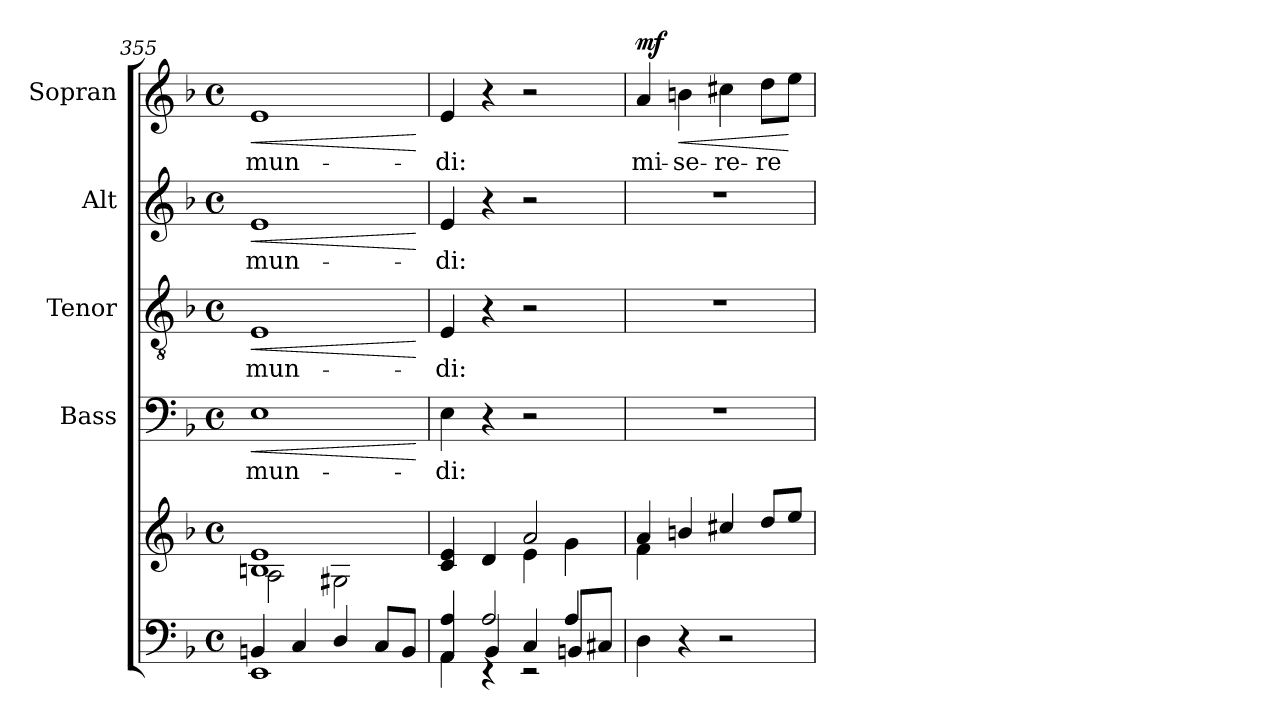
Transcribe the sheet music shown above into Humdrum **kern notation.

**kern	**kern	**kern	**text	**dynam	**kern	**text	**dynam	**kern	**text	**dynam	**kern	**text	**dynam
*part5	*part5	*part4	*part4	*part4	*part3	*part3	*part3	*part2	*part2	*part2	*part1	*part1	*part1
*staff6	*staff5	*staff4	*staff4	*staff4	*staff3	*staff3	*staff3	*staff2	*staff2	*staff2	*staff1	*staff1	*staff1
*	*	*I"Bass	*	*	*I"Tenor	*	*	*I"Alt	*	*	*I"Sopran	*	*
*	*	*I'B.	*	*	*I'T.	*	*	*I'A.	*	*	*I'S.	*	*
*clefF4	*clefG2	*clefF4	*	*	*clefGv2	*	*	*clefG2	*	*	*clefG2	*	*
*k[b-]	*k[b-]	*k[b-]	*	*	*k[b-]	*	*	*k[b-]	*	*	*k[b-]	*	*
*F:	*F:	*F:	*	*	*F:	*	*	*F:	*	*	*F:	*	*
*M4/4	*M4/4	*M4/4	*	*	*M4/4	*	*	*M4/4	*	*	*M4/4	*	*
*met(c)	*met(c)	*met(c)	*	*	*met(c)	*	*	*met(c)	*	*	*met(c)	*	*
=355	=355	=355	=355	=355	=355	=355	=355	=355	=355	=355	=355	=355	=355
*^	*^	*	*	*	*	*	*	*	*	*	*	*	*
!	!	!	!	!	!LO:LY:b	!LO:HP:b	!	!	!	!	!	!	!	!	!
!	!	!	!	!	!	!LO:HP:n=1:b	!	!LO:LY:b	!LO:HP:b	!	!	!	!	!	!
!	!	!	!	!	!	!	!	!	!LO:HP:n=1:b	!	!LO:LY:b	!LO:HP:b	!	!	!
!	!	!	!	!	!	!	!	!	!	!	!	!LO:HP:n=1:b	!	!LO:LY:b	!LO:HP:b
!	!	!	!	!	!	!	!	!	!	!	!	!	!	!	!LO:HP:n=1:b
4BBn/	1EE	1Bn 1e	2A\	1E	mun-	< >	1E	mun-	< >	1e	mun-	< >	1e	mun-	< >
4C/	.	.	.	.	.	.	.	.	.	.	.	.	.	.	.
4D/	.	.	2G#X\	.	.	.	.	.	.	.	.	.	.	.	.
8C/L	.	.	.	.	.	.	.	.	.	.	.	.	.	.	.
8BB/J	.	.	.	.	.	.	.	.	.	.	.	.	.	.	.
*v	*v	*	*	*	*	*	*	*	*	*	*	*	*	*	*
*	*v	*v	*	*	*	*	*	*	*	*	*	*	*	*
.	.	.	.	[	.	.	[	.	.	[	.	.	[
=356	=356	=356	=356	=356	=356	=356	=356	=356	=356	=356	=356	=356	=356
*^	*^	*	*	*	*	*	*	*	*	*	*	*	*
*	*^	*	*	*	*	*	*	*	*	*	*	*	*	*	*
!	!	!	!	!	!	!LO:LY:b	!	!	!LO:LY:b	!	!	!LO:LY:b	!	!	!LO:LY:b	!
4A/	4AA\	4AA/	4c/ 4e/	2ryy	4E\	-di:	.	4E/	-di:	.	4e/	-di:	.	4e/	-di:	.
2A/	4rEE	4BB-/	4d/	.	4r	.	]	4r	.	]	4r	.	]	4r	.	]
.	2rEE	4C/	2a/	4e\	2r	.	.	2r	.	.	2r	.	.	2r	.	.
4A/	.	8BBn/L	.	4g\	.	.	.	.	.	.	.	.	.	.	.	.
.	.	8C#X/J	.	.	.	.	.	.	.	.	.	.	.	.	.	.
=357	=357	=357	=357	=357	=357	=357	=357	=357	=357	=357	=357	=357	=357	=357	=357	=357
!	!	!	!	!	!	!	!	!	!	!	!	!	!	!	!LO:LY:b	!LO:DY:a
*v	*v	*v	*	*	*	*	*	*	*	*	*	*	*	*	*	*
4D\	4a/	4f\	1r	.	.	1r	.	.	1r	.	.	4a/	mi-	mf
!	!	!	!	!	!	!	!	!	!	!	!	!	!LO:LY:b	!LO:HP:b
4r	4bn/	2.ryy	.	.	.	.	.	.	.	.	.	4bn\	-se-	<
!	!	!	!	!	!	!	!	!	!	!	!	!	!LO:LY:b	!
2r	4cc#X/	.	.	.	.	.	.	.	.	.	.	4cc#X\	-re-	.
!	!	!	!	!	!	!	!	!	!	!	!	!	!LO:LY:b	!
.	8dd/L	.	.	.	.	.	.	.	.	.	.	8dd\L	-re	.
.	8ee/J	.	.	.	.	.	.	.	.	.	.	8ee\J	.	[
*	*v	*v	*	*	*	*	*	*	*	*	*	*	*	*
=	=	=	=	=	=	=	=	=	=	=	=	=	=
*-	*-	*-	*-	*-	*-	*-	*-	*-	*-	*-	*-	*-	*-
